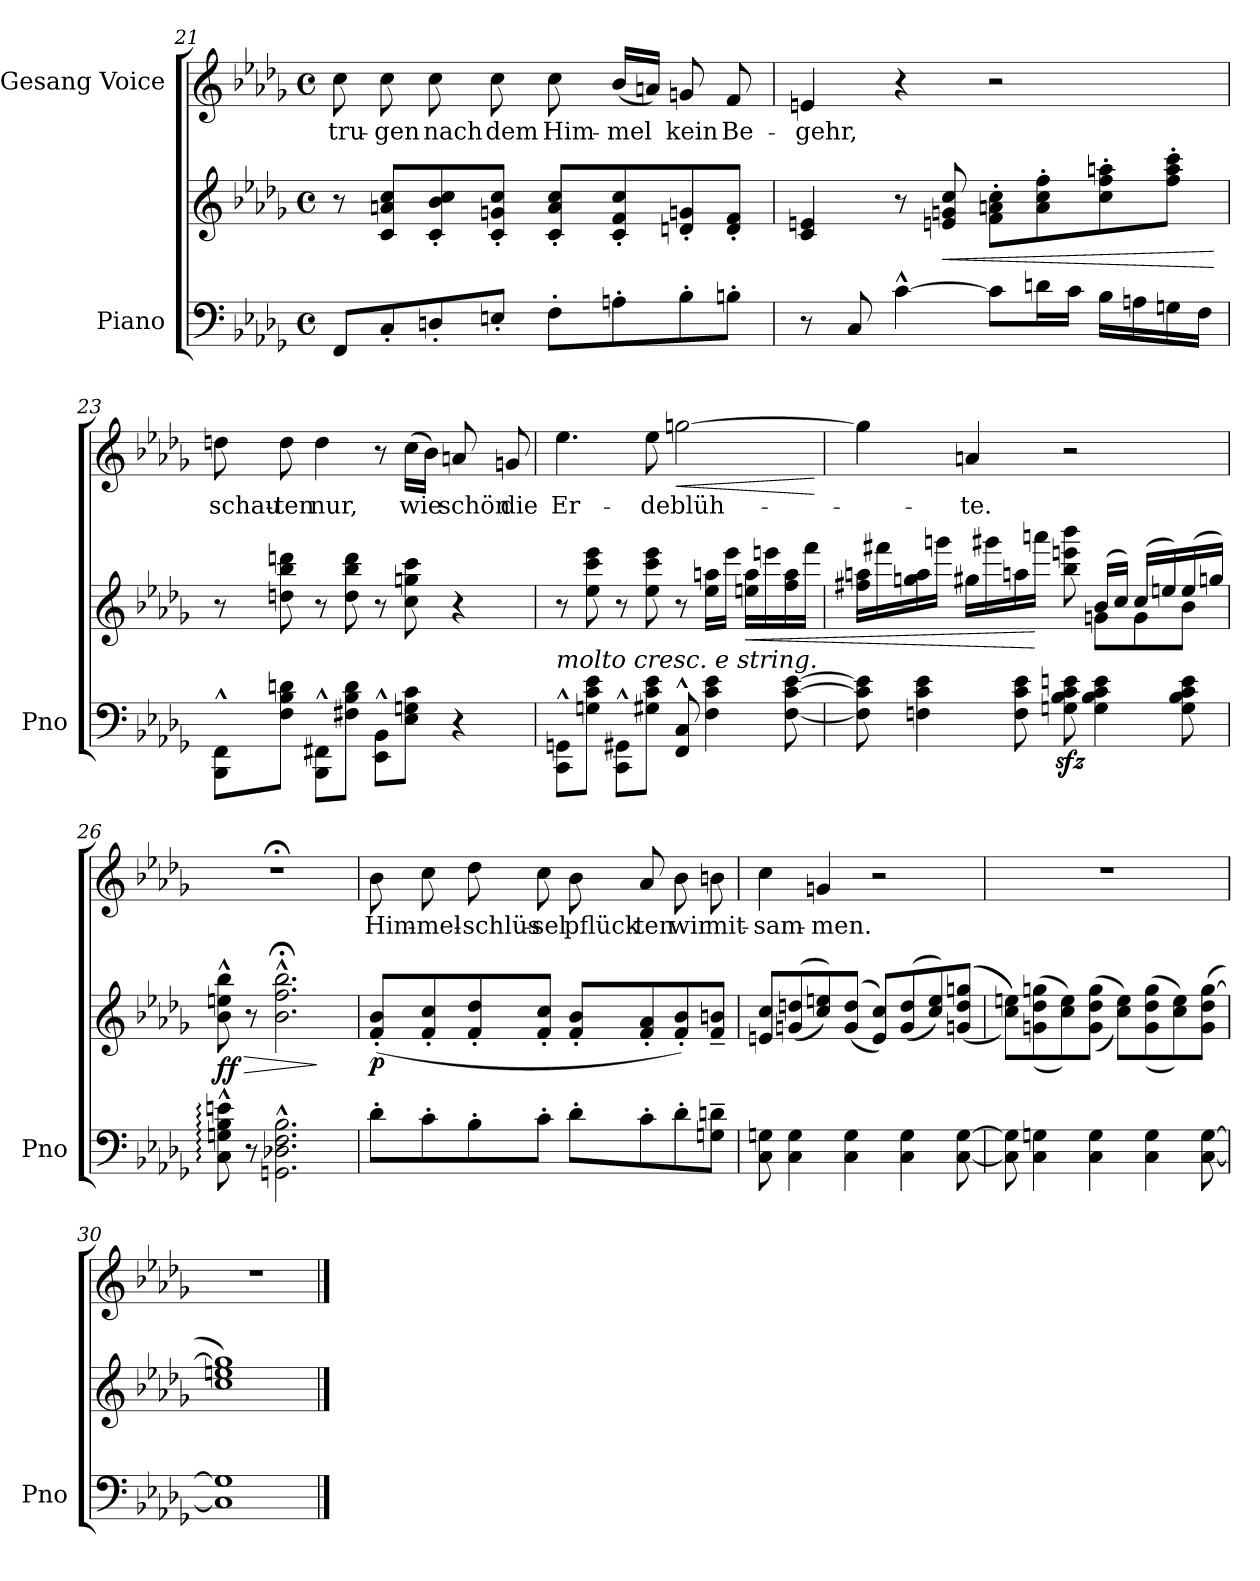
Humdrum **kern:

**kern	**kern	**dynam	**kern	**text	**dynam
*part2	*part2	*part2	*part1	*part1	*part1
*staff3	*staff2	*staff2/3	*staff1	*staff1	*staff1
*I"Piano	*	*	*I"Gesang Voice	*	*
*I'Pno	*	*	*	*	*
!!LO:LB:g=z
*clefF4	*clefG2	*	*clefG2	*	*
*k[b-e-a-d-g-]	*k[b-e-a-d-g-]	*	*k[b-e-a-d-g-]	*	*
*M4/4	*M4/4	*	*M4/4	*	*
*met(c)	*met(c)	*	*met(c)	*	*
*MM116	*MM116	*	*MM116	*	*
=21	=21	=21	=21	=21	=21
!	!	!LO:DY:b	!	!LO:LY:b	!
!	!	!LO:DY:n=1:b	!	!	!
8FF/L	8r	p other-dynamics	8cc\	tru-	.
!	!	!	!	!LO:LY:b	!
8C'/	8c/ 8an/ 8cc/L	.	8cc\	-gen	.
!	!	!	!	!LO:LY:b	!
8Dn'/	8c/' 8b-/' 8cc/'	.	8cc\	nach	.
!	!	!	!	!LO:LY:b	!
8En'/J	8c/' 8gn/' 8cc/'J	.	8cc\	dem	.
!	!	!	!	!LO:LY:b	!
8F'\L	8c/' 8a/' 8cc/'L	.	8cc\	Him-	.
!	!	!	!	!LO:LY:b	!
8An'\	8c/' 8f/' 8cc/'	.	(<16b-/LL	-mel	.
.	.	.	16an/JJ)	.	.
!	!	!	!	!LO:LY:b	!
8B-'\	8dn/' 8gn/'	.	8gn/	kein	.
!	!	!	!	!LO:LY:b	!
8Bn'\J	8d/' 8f/'J	.	8f/	Be-	.
=22	=22	=22	=22	=22	=22
!	!	!	!	!LO:LY:b	!
8r	4c/ 4en/	.	4en/	-gehr,	.
8C/	.	.	.	.	.
[4c^^\	8r	.	4r	.	.
!	!	!LO:HP:b	!	!	!
.	8en/ 8gn/ 8cc/	<	.	.	.
8c\L]	8f\' 8an\' 8cc\'L	.	2r	.	.
16dn\L	8a\' 8cc\' 8ff\'	.	.	.	.
16c\JJ	.	.	.	.	.
16B-\LL	8cc\' 8ff\' 8aan\'	.	.	.	.
16An\	.	.	.	.	.
16Gn\	8ff\' 8aa\' 8ccc\'J	.	.	.	.
16F\JJ	.	.	.	.	.
.	.	[	.	.	.
=23	=23	=23	=23	=23	=23
!	!	!	!	!LO:LY:b	!
8BBB-\^^ 8FF\^^L	8r	.	8ddn\	schau-	.
!	!	!	!	!LO:LY:b	!
8F\ 8B-\ 8dn\J	8ddn\ 8bb-\ 8dddn\	.	8dd\	-ten	.
!	!	!	!	!LO:LY:b	!
8BBB-\^^ 8FF#X\^^L	8r	.	4dd\	nur,	.
8F#X\ 8B-\ 8d\J	8dd\ 8bb-\ 8ddd\	.	.	.	.
8EE-\^^ 8BB-\^^L	8r	.	8r	.	.
!	!	!	!	!LO:LY:b	!
8E-\ 8Gn\ 8c\J	8cc\ 8ggn\ 8ccc\	.	(>16cc\LL	wie	.
.	.	.	16b-\JJ)	.	.
!	!	!	!	!LO:LY:b	!
4r	4r	.	8an/	schön	.
!	!	!	!	!LO:LY:b	!
.	.	.	8gn/	die	.
!!LO:LB:g=z
=24	=24	=24	=24	=24	=24
*	*	*	*MM120	*	*
!	!LO:TX:b:i:t=molto cresc. e string.	!	!	!	!
!	!	!	!	!LO:LY:b	!
8CC\^^ 8GGn\^^L	8r	.	4.ee-\	Er-	.
8Gn\ 8c\ 8e-\J	8ee-\ 8ccc\ 8eee-\	.	.	.	.
8CC\^^ 8GG#X\^^L	8r	.	.	.	.
!	!	!	!	!LO:LY:b	!
8G#X\ 8c\ 8e-\J	8ee-\ 8ccc\ 8eee-\	.	8ee-\	-de	.
*	*	*	*MM123	*	*
!	!	!	!	!LO:LY:b	!LO:HP:b
8FF/^^ 8C/^^	8r	.	[2ggn\	blüh-	<
4F\ 4c\ 4e-\	16ee-\ 16aan\LL	.	.	.	.
.	16eee-\JJ	.	.	.	.
!	!	!LO:HP:b	!	!	!
.	16een\ 16aa\LL	<	.	.	.
.	16eeen\	.	.	.	.
[8F\ [8c\ [8e-\	16ff\ 16aa\	.	.	.	.
.	16fff\JJ	.	.	.	.
.	.	.	.	.	[
=25	=25	=25	=25	=25	=25
*	*	*	*MM126	*	*
*	*^	*	*	*	*
8F\] 8c\] 8e-\]	16ff#X\ 16aan\LL	8ryy	.	4gg\]	.	.
.	16fff#X\	.	.	.	.	.
*	*v	*v	*	*	*	*
4Fn\ 4c\ 4e-\	16ggn\ 16aa\	.	.	.	.
.	16gggn\JJ	.	.	.	.
!	!	!	!	!LO:LY:b	!
.	16gg#X\LL	.	4an/	-te.	.
.	16ggg#X\	.	.	.	.
8F\ 8c\ 8e-\	16aan\	.	.	.	.
.	16aaan\JJ	[	.	.	.
8Gn\zz> 8B-\zz> 8c\zz> 8en\zz>	8bb-\ 8eeen\ 8bbb-\	.	2r	.	.
*	*^	*	*	*	*
4G\ 4B-\ 4c\ 4e\	(>16b-/LL	8gn\L	.	.	.	.
.	16cc/JJ)	.	.	.	.	.
.	(>16cc/LL	8g\	.	.	.	.
.	16een/)	.	.	.	.	.
8G\ 8B-\ 8c\ 8e\	(>16ee/	8b-\J	.	.	.	.
.	16ggn/JJ)	.	.	.	.	.
*	*v	*v	*	*	*	*
=26	=26	=26	=26	=26	=26
!	!	!LO:HP:b	!	!	!
!	!	!LO:DY:n=1:b	!	!	!
8C\:^^ 8Gn\:^^ 8B-\:^^ 8en\:^^	8b-\^^ 8een\^^ 8bb-\^^	> ff	1r;<	.	.
8r	8r	.	.	.	.
2.GGn\^^ 2.D-X\^^ 2.F\^^ 2.B-\^^	2.b-\;<^^ 2.ff\;<^^ 2.bb-\;<^^	.	.	.	.
.	.	]	.	.	.
!!LO:LB:g=z
=27	=27	=27	=27	=27	=27
!	!	!LO:DY:b	!	!LO:LY:b	!
8d-'\L	(<8f/' 8b-/'L	p	8b-\	Him-	.
!	!	!	!	!LO:LY:b	!
8c'\	8f/' 8cc/'	.	8cc\	-mel-	.
!	!	!	!	!LO:LY:b	!
8B-'\	8f/' 8dd-/'	.	8dd-\	-schlüs-	.
!	!	!	!	!LO:LY:b	!
8c'\J	8f/' 8cc/'J	.	8cc\	-sel	.
!	!	!	!	!LO:LY:b	!
8d-'\L	8f/' 8b-/'L	.	8b-\	pflück-	.
!	!	!	!	!LO:LY:b	!
8c'\	8f/' 8a-/'	.	8a-/	-ten	.
!	!	!	!	!LO:LY:b	!
8d-'\	8f/' 8b-/')	.	8b-\	wir	.
!	!	!	!	!LO:LY:b	!
8Gn\~ 8dn\~J	8f/~ 8bn/~J	.	8bn\	mit-	.
=28	=28	=28	=28	=28	=28
!	!	!	!	!LO:LY:b	!
8C\ 8Gn\	8en/ 8cc/L	.	4cc\	-sam-	.
4C\ 4G\	(>(<8gn/ 8ddn/	.	.	.	.
!	!	!	!	!LO:LY:b	!
.	8cc/ 8een/))	.	4gn/	-men.	.
4C\ 4G\	(>(<8g/ 8dd/J	.	.	.	.
.	8e/ 8cc/L))	.	2r	.	.
4C\ 4G\	(<(>8g/ 8dd/	.	.	.	.
.	8cc/ 8ee/))	.	.	.	.
[8C\ [8G\	(>(<(<8gn/ 8dd/ 8ggn/J	.	.	.	.
=29	=29	=29	=29	=29	=29
8C\] 8G\]	8cc\ 8een\L)))	.	1r	.	.
4C\ 4Gn\	(<(>8gn\ 8dd-\ 8ggn\	.	.	.	.
.	8cc\ 8ee\))	.	.	.	.
4C\ 4G\	(<(>8g\ 8dd-\ 8gg\J	.	.	.	.
.	8cc\ 8ee\L))	.	.	.	.
4C\ 4G\	(<(>8g\ 8dd-\ 8gg\	.	.	.	.
.	8cc\ 8ee\))	.	.	.	.
[8C\ [8G\	(<8g\ 8dd-\ [8gg\J	.	.	.	.
=30	=30	=30	=30	=30	=30
1C] 1Gn]	1cc 1een 1ggn])	.	1r	.	.
==	==	==	==	==	==
*-	*-	*-	*-	*-	*-
